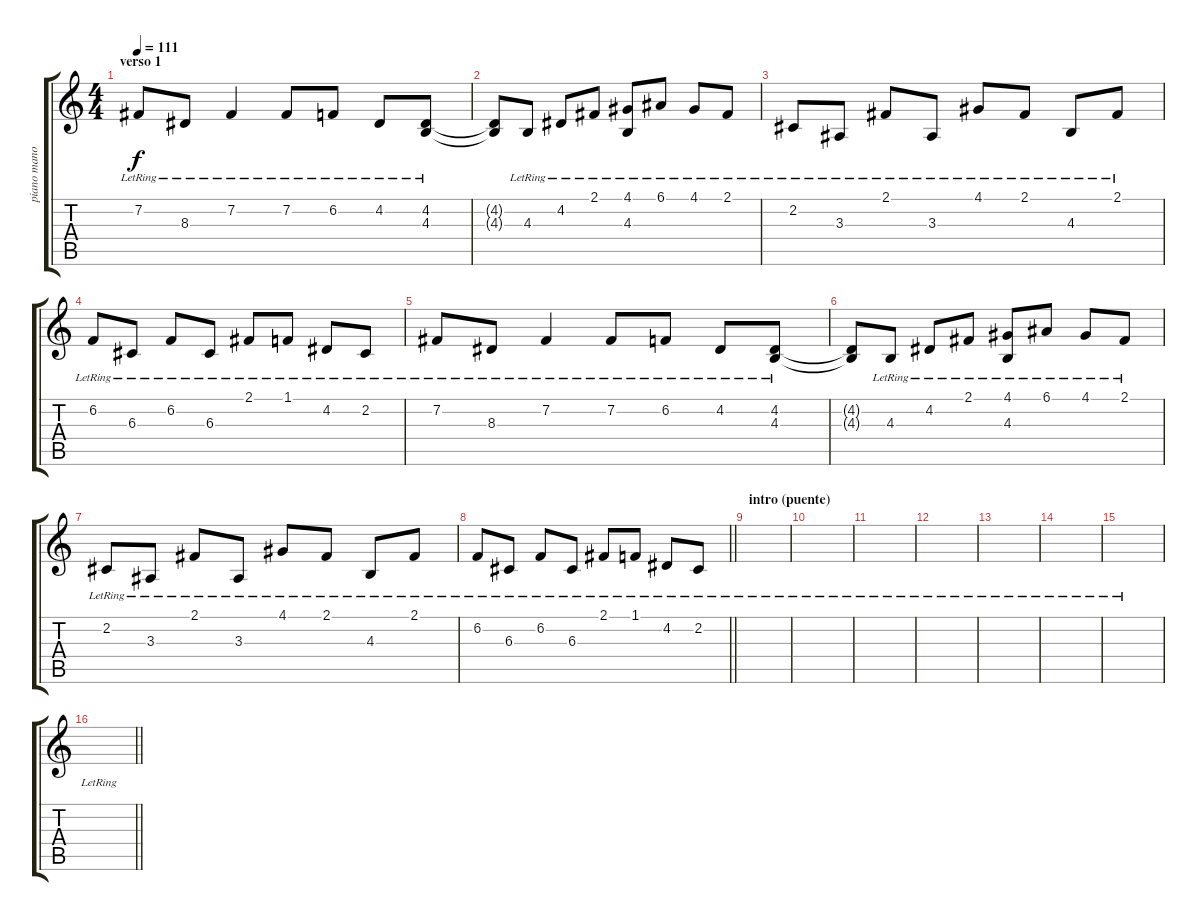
\track ("piano mano derecha" "piano mano") {instrument acousticgrandpiano}
\staff {score tabs}
\tuning (E4 B3 G3 D3 A2 E2) {hide}
\ts (4 4)
\section ("" "verso 1")
\tempo 111
\clef g2
\ks c
7.2{lr}.8{dy f} 8.3{lr}.8 7.2{lr}.4 7.2{lr}.8 6.2{lr}.8 4.2{lr}.8 (4.2{lr} 4.3{lr}).8 |
(4.2{t} 4.3{t}).8 4.3{lr}.8 4.2{lr}.8 2.1{lr}.8 (4.1{lr} 4.3{lr}).8 6.1{lr}.8 4.1{lr}.8 2.1{lr}.8 |
2.2{lr}.8 3.3{lr}.8 2.1{lr}.8 3.3{lr}.8 4.1{lr}.8 2.1{lr}.8 4.3{lr}.8 2.1{lr}.8 |
6.2{lr}.8 6.3{lr}.8 6.2{lr}.8 6.3{lr}.8 2.1{lr}.8 1.1{lr}.8 4.2{lr}.8 2.2{lr}.8 |
7.2{lr}.8 8.3{lr}.8 7.2{lr}.4 7.2{lr}.8 6.2{lr}.8 4.2{lr}.8 (4.2{lr} 4.3{lr}).8 |
(4.2{t} 4.3{t}).8 4.3{lr}.8 4.2{lr}.8 2.1{lr}.8 (4.1{lr} 4.3{lr}).8 6.1{lr}.8 4.1{lr}.8 2.1{lr}.8 |
2.2{lr}.8 3.3{lr}.8 2.1{lr}.8 3.3{lr}.8 4.1{lr}.8 2.1{lr}.8 4.3{lr}.8 2.1{lr}.8 |
\barLineRight lightlight
6.2{lr}.8 6.3{lr}.8 6.2{lr}.8 6.3{lr}.8 2.1{lr}.8 1.1{lr}.8 4.2{lr}.8 2.2{lr}.8 |
\section ("" "intro (puente)")
|
|
|
|
|
|
|
\barLineRight lightlight
